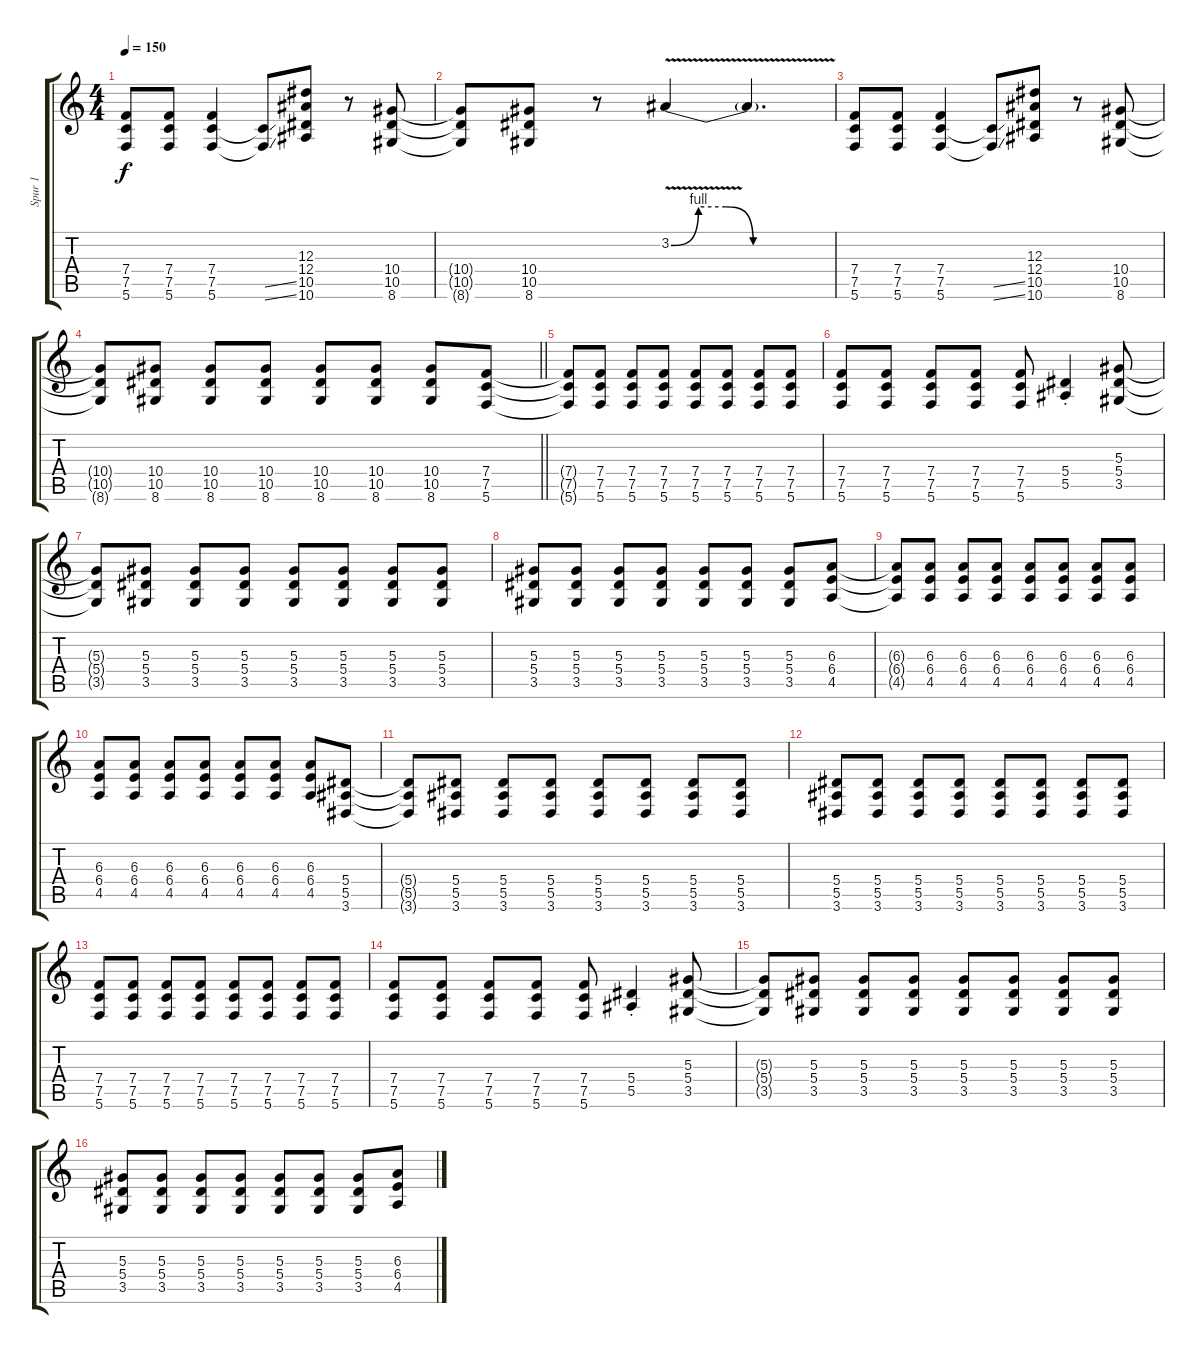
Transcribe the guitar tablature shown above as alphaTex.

\track ("Spur 1" "Spur 1") {instrument distortionguitar}
\staff {score tabs}
\tuning (C4 G3 Eb3 Bb2 F2 C2) {hide}
\ts (4 4)
\tempo 150
\clef g2
\ks c
(7.4 7.5 5.6).8{dy f} (7.4 7.5 5.6).8 (7.4 7.5 5.6).4 (7.5{ss t} 5.6{ss t}).8 (12.3 12.4 10.5 10.6).8 r.8 (10.4 10.5 8.6).8 |
(10.4{t} 10.5{t} 8.6{t}).8 (10.4 10.5 8.6).8 r.8 3.2{be (custom 0 0 10 4 20 4 30 0 60 0) v}.4 3.2{t}.4{d} |
(7.4 7.5 5.6).8 (7.4 7.5 5.6).8 (7.4 7.5 5.6).4 (7.5{ss t} 5.6{ss t}).8 (12.3 12.4 10.5 10.6).8 r.8 (10.4 10.5 8.6).8 |
\barLineRight lightlight
(10.4{t} 10.5{t} 8.6{t}).8 (10.4 10.5 8.6).8 (10.4 10.5 8.6).8 (10.4 10.5 8.6).8 (10.4 10.5 8.6).8 (10.4 10.5 8.6).8 (10.4 10.5 8.6).8 (7.4 7.5 5.6).8 |
(7.4{t} 7.5{t} 5.6{t}).8 (7.4 7.5 5.6).8 (7.4 7.5 5.6).8 (7.4 7.5 5.6).8 (7.4 7.5 5.6).8 (7.4 7.5 5.6).8 (7.4 7.5 5.6).8 (7.4 7.5 5.6).8 |
(7.4 7.5 5.6).8 (7.4 7.5 5.6).8 (7.4 7.5 5.6).8 (7.4 7.5 5.6).8 (7.4 7.5 5.6).8 (5.4{st} 5.5{st}).4 (5.3 5.4 3.5).8 |
(5.3{t} 5.4{t} 3.5{t}).8 (5.3 5.4 3.5).8 (5.3 5.4 3.5).8 (5.3 5.4 3.5).8 (5.3 5.4 3.5).8 (5.3 5.4 3.5).8 (5.3 5.4 3.5).8 (5.3 5.4 3.5).8 |
(5.3 5.4 3.5).8 (5.3 5.4 3.5).8 (5.3 5.4 3.5).8 (5.3 5.4 3.5).8 (5.3 5.4 3.5).8 (5.3 5.4 3.5).8 (5.3 5.4 3.5).8 (6.3 6.4 4.5).8 |
(6.3{t} 6.4{t} 4.5{t}).8 (6.3 6.4 4.5).8 (6.3 6.4 4.5).8 (6.3 6.4 4.5).8 (6.3 6.4 4.5).8 (6.3 6.4 4.5).8 (6.3 6.4 4.5).8 (6.3 6.4 4.5).8 |
(6.3 6.4 4.5).8 (6.3 6.4 4.5).8 (6.3 6.4 4.5).8 (6.3 6.4 4.5).8 (6.3 6.4 4.5).8 (6.3 6.4 4.5).8 (6.3 6.4 4.5).8 (5.4 5.5 3.6).8 |
(5.4{t} 5.5{t} 3.6{t}).8 (5.4 5.5 3.6).8 (5.4 5.5 3.6).8 (5.4 5.5 3.6).8 (5.4 5.5 3.6).8 (5.4 5.5 3.6).8 (5.4 5.5 3.6).8 (5.4 5.5 3.6).8 |
(5.4 5.5 3.6).8 (5.4 5.5 3.6).8 (5.4 5.5 3.6).8 (5.4 5.5 3.6).8 (5.4 5.5 3.6).8 (5.4 5.5 3.6).8 (5.4 5.5 3.6).8 (5.4 5.5 3.6).8 |
(7.4 7.5 5.6).8 (7.4 7.5 5.6).8 (7.4 7.5 5.6).8 (7.4 7.5 5.6).8 (7.4 7.5 5.6).8 (7.4 7.5 5.6).8 (7.4 7.5 5.6).8 (7.4 7.5 5.6).8 |
(7.4 7.5 5.6).8 (7.4 7.5 5.6).8 (7.4 7.5 5.6).8 (7.4 7.5 5.6).8 (7.4 7.5 5.6).8 (5.4{st} 5.5{st}).4 (5.3 5.4 3.5).8 |
(5.3{t} 5.4{t} 3.5{t}).8 (5.3 5.4 3.5).8 (5.3 5.4 3.5).8 (5.3 5.4 3.5).8 (5.3 5.4 3.5).8 (5.3 5.4 3.5).8 (5.3 5.4 3.5).8 (5.3 5.4 3.5).8 |
(5.3 5.4 3.5).8 (5.3 5.4 3.5).8 (5.3 5.4 3.5).8 (5.3 5.4 3.5).8 (5.3 5.4 3.5).8 (5.3 5.4 3.5).8 (5.3 5.4 3.5).8 (6.3 6.4 4.5).8
